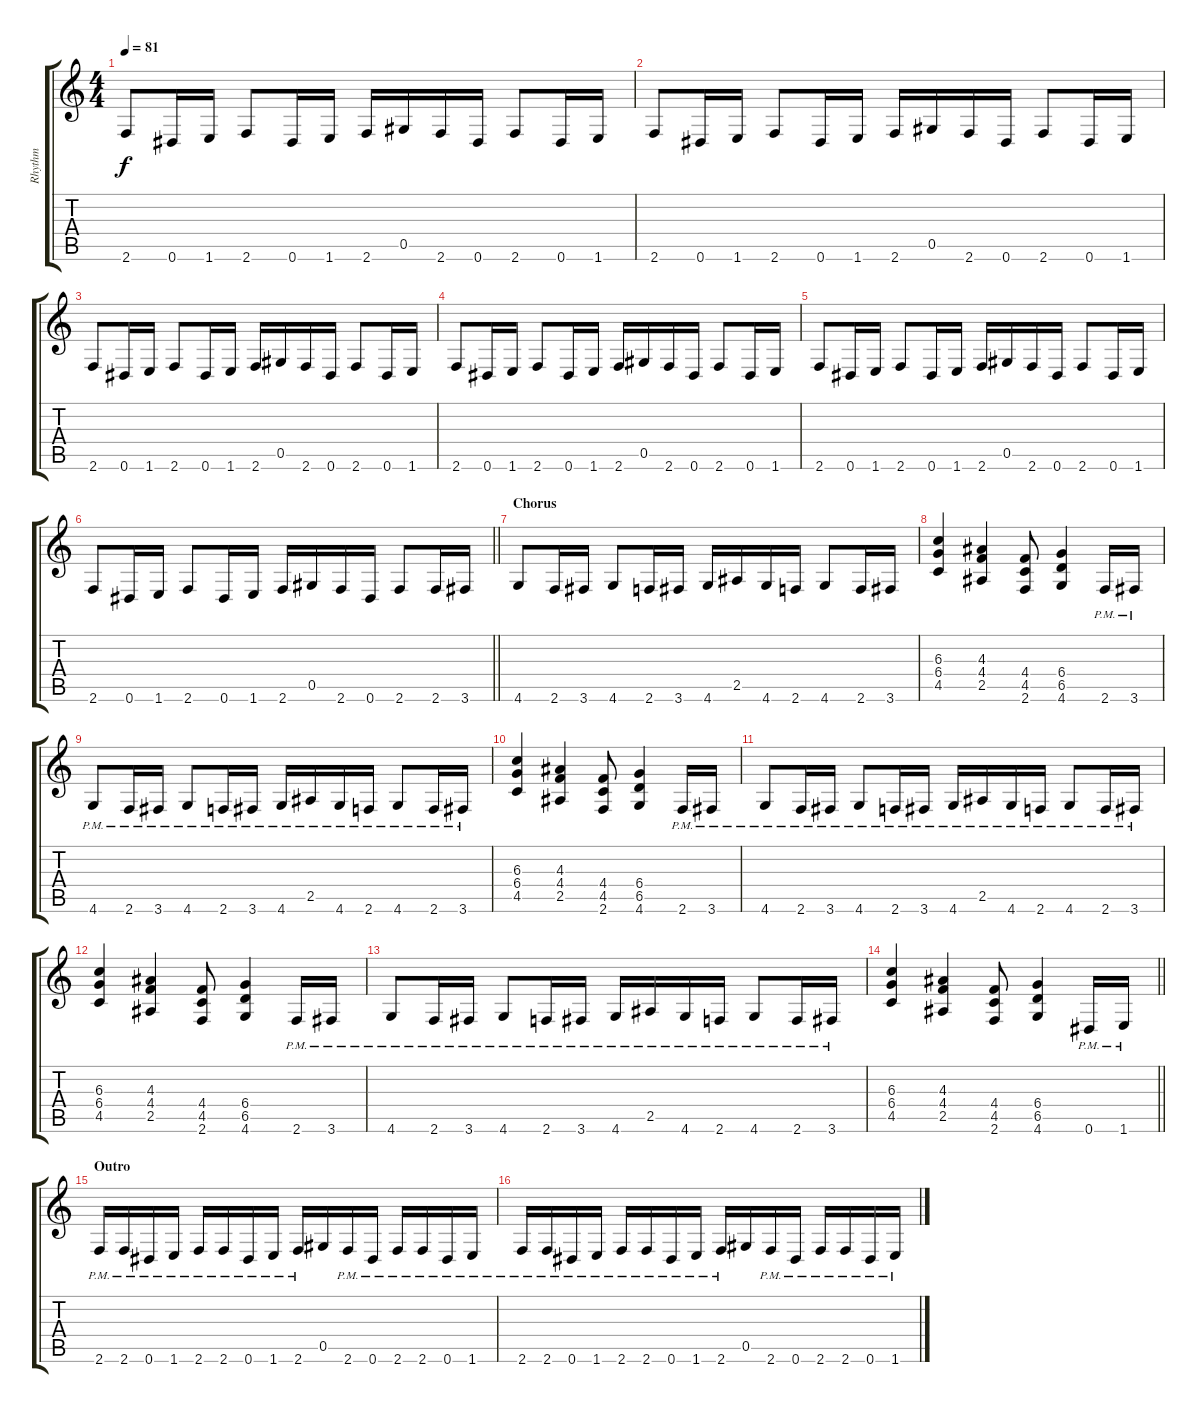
\track ("Rhythm" "Rhythm") {instrument distortionguitar}
\staff {score tabs}
\tuning (Eb4 Bb3 Gb3 Db3 Ab2 Eb2) {hide}
\ts (4 4)
\tempo 81
\clef g2
\ks c
2.6.8{dy f} 0.6.16 1.6.16 2.6.8 0.6.16 1.6.16 2.6.16 0.5.16 2.6.16 0.6.16 2.6.8 0.6.16 1.6.16 |
2.6.8 0.6.16 1.6.16 2.6.8 0.6.16 1.6.16 2.6.16 0.5.16 2.6.16 0.6.16 2.6.8 0.6.16 1.6.16 |
2.6.8 0.6.16 1.6.16 2.6.8 0.6.16 1.6.16 2.6.16 0.5.16 2.6.16 0.6.16 2.6.8 0.6.16 1.6.16 |
2.6.8 0.6.16 1.6.16 2.6.8 0.6.16 1.6.16 2.6.16 0.5.16 2.6.16 0.6.16 2.6.8 0.6.16 1.6.16 |
2.6.8 0.6.16 1.6.16 2.6.8 0.6.16 1.6.16 2.6.16 0.5.16 2.6.16 0.6.16 2.6.8 0.6.16 1.6.16 |
\barLineRight lightlight
2.6.8 0.6.16 1.6.16 2.6.8 0.6.16 1.6.16 2.6.16 0.5.16 2.6.16 0.6.16 2.6.8 2.6.16 3.6.16 |
\section ("" "Chorus")
4.6.8 2.6.16 3.6.16 4.6.8 2.6.16 3.6.16 4.6.16 2.5.16 4.6.16 2.6.16 4.6.8 2.6.16 3.6.16 |
(6.3 6.4 4.5).4 (4.3 4.4 2.5).4 (4.4 4.5 2.6).8 (6.4 6.5 4.6).4 2.6{pm}.16 3.6{pm}.16 |
4.6{pm}.8 2.6{pm}.16 3.6{pm}.16 4.6{pm}.8 2.6{pm}.16 3.6{pm}.16 4.6{pm}.16 2.5{pm}.16 4.6{pm}.16 2.6{pm}.16 4.6{pm}.8 2.6{pm}.16 3.6{pm}.16 |
(6.3 6.4 4.5).4 (4.3 4.4 2.5).4 (4.4 4.5 2.6).8 (6.4 6.5 4.6).4 2.6{pm}.16 3.6{pm}.16 |
4.6{pm}.8 2.6{pm}.16 3.6{pm}.16 4.6{pm}.8 2.6{pm}.16 3.6{pm}.16 4.6{pm}.16 2.5{pm}.16 4.6{pm}.16 2.6{pm}.16 4.6{pm}.8 2.6{pm}.16 3.6{pm}.16 |
(6.3 6.4 4.5).4 (4.3 4.4 2.5).4 (4.4 4.5 2.6).8 (6.4 6.5 4.6).4 2.6{pm}.16 3.6{pm}.16 |
4.6{pm}.8 2.6{pm}.16 3.6{pm}.16 4.6{pm}.8 2.6{pm}.16 3.6{pm}.16 4.6{pm}.16 2.5{pm}.16 4.6{pm}.16 2.6{pm}.16 4.6{pm}.8 2.6{pm}.16 3.6{pm}.16 |
\barLineRight lightlight
(6.3 6.4 4.5).4 (4.3 4.4 2.5).4 (4.4 4.5 2.6).8 (6.4 6.5 4.6).4 0.6{pm}.16 1.6{pm}.16 |
\section ("" "Outro")
2.6{pm}.16 2.6{pm}.16 0.6{pm}.16 1.6{pm}.16 2.6{pm}.16 2.6{pm}.16 0.6{pm}.16 1.6{pm}.16 2.6{pm}.16 0.5.16 2.6{pm}.16 0.6{pm}.16 2.6{pm}.16 2.6{pm}.16 0.6{pm}.16 1.6{pm}.16 |
2.6{pm}.16 2.6{pm}.16 0.6{pm}.16 1.6{pm}.16 2.6{pm}.16 2.6{pm}.16 0.6{pm}.16 1.6{pm}.16 2.6{pm}.16 0.5.16 2.6{pm}.16 0.6{pm}.16 2.6{pm}.16 2.6{pm}.16 0.6{pm}.16 1.6{pm}.16
